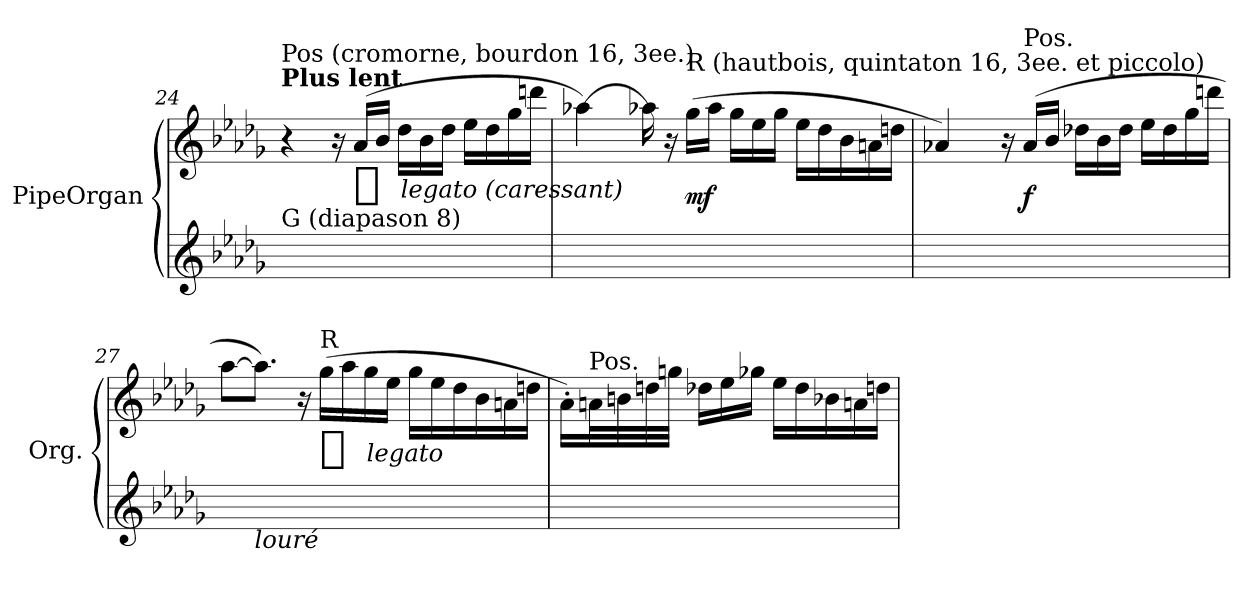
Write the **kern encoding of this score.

**kern	**kern	**dynam
*part1	*part1	*part1
*staff2	*staff1	*staff1/2
*I"PipeOrgan	*	*
*I'Org.	*	*
*clefG2	*clefG2	*
*k[b-e-a-d-g-]	*k[b-e-a-d-g-]	*
*D-:	*D-:	*
=24	=24	=24
!	!LO:TX:a:B:t=Plus lent	!
!	!LO:TX:a:t=Pos (cromorne, bourdon 16, 3ee.)	!
!LO:TX:a:t=G (diapason 8)	!	!
4ryy	4r	.
4.ryy	16r	.
!	!	!LO:DY:t=%s legato (caressant)
.	(16a-LL	f
.	16b-JJ	.
.	16dd-LL	.
.	16b-	.
.	16dd-JJ	.
4ryy	16ee-LL	.
.	16dd-	.
.	16gg-	.
.	16dddnJJ	.
=25	=25	=25
8ryy	[4aa-X)	.
8ryy	.	.
16ryy	16aa-X]	.
4.ryy	16r	.
!	!LO:TX:a:t=R (hautbois, quintaton 16, 3ee. et piccolo)	!
.	(16gg-LL	mf
.	16aa-JJ	.
.	16gg-LL	.
.	16ee-	.
.	16gg-JJ	.
4ryy	16ee-LL	.
.	16dd-	.
.	16b-	.
.	16an	.
16ryy	16ddnJJ	.
=26	=26	=26
8ryy	4a-X)	.
8ryy	.	.
4.ryy	16r	.
!	!LO:TX:a:t=Pos.	!
.	(>16a-LL	f
.	16b-JJ	.
.	16dd-XLL	.
.	16b-	.
.	16dd-JJ	.
4ryy	16ee-LL	.
.	16dd-	.
.	16gg-	.
.	16dddnJJ	.
=27	=27	=27
8ryy	[8aa-L	.
!LO:TX:b:i:t=louré	!	!
8.ryy	8.aa-J])	.
8ryy	16r	.
!	!LO:TX:a:t=R	!
!	!	!LO:DY:t=%s legato
.	(16gg-LL	mf
8ryy	16aa-	.
.	16gg-	.
16ryy	16ee-JJ	.
4.ryy	16gg-LL	.
.	16ee-	.
.	16dd-	.
.	16b-	.
.	16an	.
.	16ddnJJ	.
=28	=28	=28
8.ryy	16a-'LL)	.
!	!LO:TX:a:t=Pos.	!
.	32aniL	.
.	32bn	.
.	32ddn	.
.	32ggnJJJ	.
16ryy	16dd-XLL	.
8ryy	16ee-	.
.	16gg-XJJ	.
8ryy	16ee-LL	.
.	16dd-	.
16ryy	16b-X	.
8ryy	16an	.
.	16ddnJJ	.
=	=	=
*-	*-	*-
